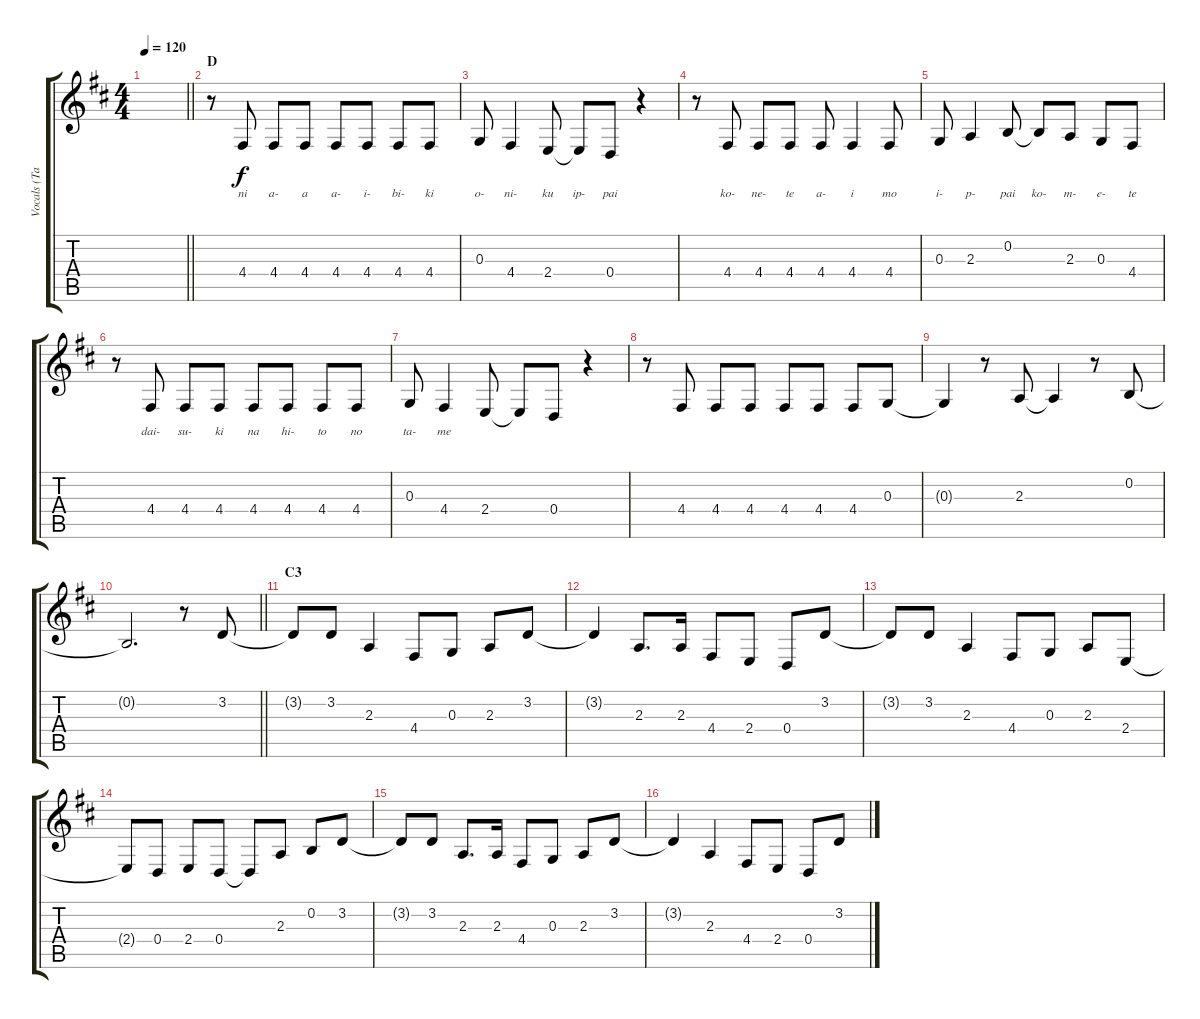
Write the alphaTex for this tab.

\track ("Vocals (Tainaka Ritsu)" "Vocals (Ta") {instrument altosax}
\staff {score tabs}
\tuning (E4 B3 G3 D3 A2 E2) {hide}
\ts (4 4)
\tempo 120
\clef g2
\barLineRight lightlight
\ks d
|
\section ("" "D")
r.8 4.4.8{lyrics (0 "ni") lyrics (1 "") lyrics (2 "") lyrics (3 "") lyrics (4 "")} 4.4.8{lyrics (0 "a-") lyrics (1 "") lyrics (2 "") lyrics (3 "") lyrics (4 "")} 4.4.8{lyrics (0 "a") lyrics (1 "") lyrics (2 "") lyrics (3 "") lyrics (4 "")} 4.4.8{lyrics (0 "a-") lyrics (1 "") lyrics (2 "") lyrics (3 "") lyrics (4 "")} 4.4.8{lyrics (0 "i-") lyrics (1 "") lyrics (2 "") lyrics (3 "") lyrics (4 "")} 4.4.8{lyrics (0 "bi-") lyrics (1 "") lyrics (2 "") lyrics (3 "") lyrics (4 "")} 4.4.8{lyrics (0 "ki") lyrics (1 "") lyrics (2 "") lyrics (3 "") lyrics (4 "")} |
0.3.8{lyrics (0 "o-") lyrics (1 "") lyrics (2 "") lyrics (3 "") lyrics (4 "")} 4.4.4{lyrics (0 "ni-") lyrics (1 "") lyrics (2 "") lyrics (3 "") lyrics (4 "")} 2.4.8{lyrics (0 "ku") lyrics (1 "") lyrics (2 "") lyrics (3 "") lyrics (4 "")} 2.4{t}.8{lyrics (0 "ip-") lyrics (1 "") lyrics (2 "") lyrics (3 "") lyrics (4 "")} 0.4.8{lyrics (0 "pai") lyrics (1 "") lyrics (2 "") lyrics (3 "") lyrics (4 "")} r.4 |
r.8 4.4.8{lyrics (0 "ko-") lyrics (1 "") lyrics (2 "") lyrics (3 "") lyrics (4 "")} 4.4.8{lyrics (0 "ne-") lyrics (1 "") lyrics (2 "") lyrics (3 "") lyrics (4 "")} 4.4.8{lyrics (0 "te") lyrics (1 "") lyrics (2 "") lyrics (3 "") lyrics (4 "")} 4.4.8{lyrics (0 "a-") lyrics (1 "") lyrics (2 "") lyrics (3 "") lyrics (4 "")} 4.4.4{lyrics (0 "i") lyrics (1 "") lyrics (2 "") lyrics (3 "") lyrics (4 "")} 4.4.8{lyrics (0 "mo") lyrics (1 "") lyrics (2 "") lyrics (3 "") lyrics (4 "")} |
0.3.8{lyrics (0 "i-") lyrics (1 "") lyrics (2 "") lyrics (3 "") lyrics (4 "")} 2.3.4{lyrics (0 "p-") lyrics (1 "") lyrics (2 "") lyrics (3 "") lyrics (4 "")} 0.2.8{lyrics (0 "pai") lyrics (1 "") lyrics (2 "") lyrics (3 "") lyrics (4 "")} 0.2{t}.8{lyrics (0 "ko-") lyrics (1 "") lyrics (2 "") lyrics (3 "") lyrics (4 "")} 2.3.8{lyrics (0 "m-") lyrics (1 "") lyrics (2 "") lyrics (3 "") lyrics (4 "")} 0.3.8{lyrics (0 "e-") lyrics (1 "") lyrics (2 "") lyrics (3 "") lyrics (4 "")} 4.4.8{lyrics (0 "te") lyrics (1 "") lyrics (2 "") lyrics (3 "") lyrics (4 "")} |
r.8 4.4.8{lyrics (0 "dai-") lyrics (1 "") lyrics (2 "") lyrics (3 "") lyrics (4 "")} 4.4.8{lyrics (0 "su-") lyrics (1 "") lyrics (2 "") lyrics (3 "") lyrics (4 "")} 4.4.8{lyrics (0 "ki") lyrics (1 "") lyrics (2 "") lyrics (3 "") lyrics (4 "")} 4.4.8{lyrics (0 "na") lyrics (1 "") lyrics (2 "") lyrics (3 "") lyrics (4 "")} 4.4.8{lyrics (0 "hi-") lyrics (1 "") lyrics (2 "") lyrics (3 "") lyrics (4 "")} 4.4.8{lyrics (0 "to") lyrics (1 "") lyrics (2 "") lyrics (3 "") lyrics (4 "")} 4.4.8{lyrics (0 "no") lyrics (1 "") lyrics (2 "") lyrics (3 "") lyrics (4 "")} |
0.3.8{lyrics (0 "ta-") lyrics (1 "") lyrics (2 "") lyrics (3 "") lyrics (4 "")} 4.4.4{lyrics (0 "me") lyrics (1 "") lyrics (2 "") lyrics (3 "") lyrics (4 "")} 2.4.8 2.4{t}.8 0.4.8 r.4 |
r.8 4.4.8 4.4.8 4.4.8 4.4.8 4.4.8 4.4.8 0.3.8 |
0.3{t}.4 r.8 2.3.8 2.3{t}.4 r.8 0.2.8 |
\barLineRight lightlight
0.2{t}.2{d} r.8 3.2.8 |
\section ("" "C3")
3.2{t}.8 3.2.8 2.3.4 4.4.8 0.3.8 2.3.8 3.2.8 |
3.2{t}.4 2.3.8{d} 2.3.16 4.4.8 2.4.8 0.4.8 3.2.8 |
3.2{t}.8 3.2.8 2.3.4 4.4.8 0.3.8 2.3.8 2.4.8 |
2.4{t}.8 0.4.8 2.4.8 0.4.8 0.4{t}.8 2.3.8 0.2.8 3.2.8 |
3.2{t}.8 3.2.8 2.3.8{d} 2.3.16 4.4.8 0.3.8 2.3.8 3.2.8 |
3.2{t}.4 2.3.4 4.4.8 2.4.8 0.4.8 3.2.8
